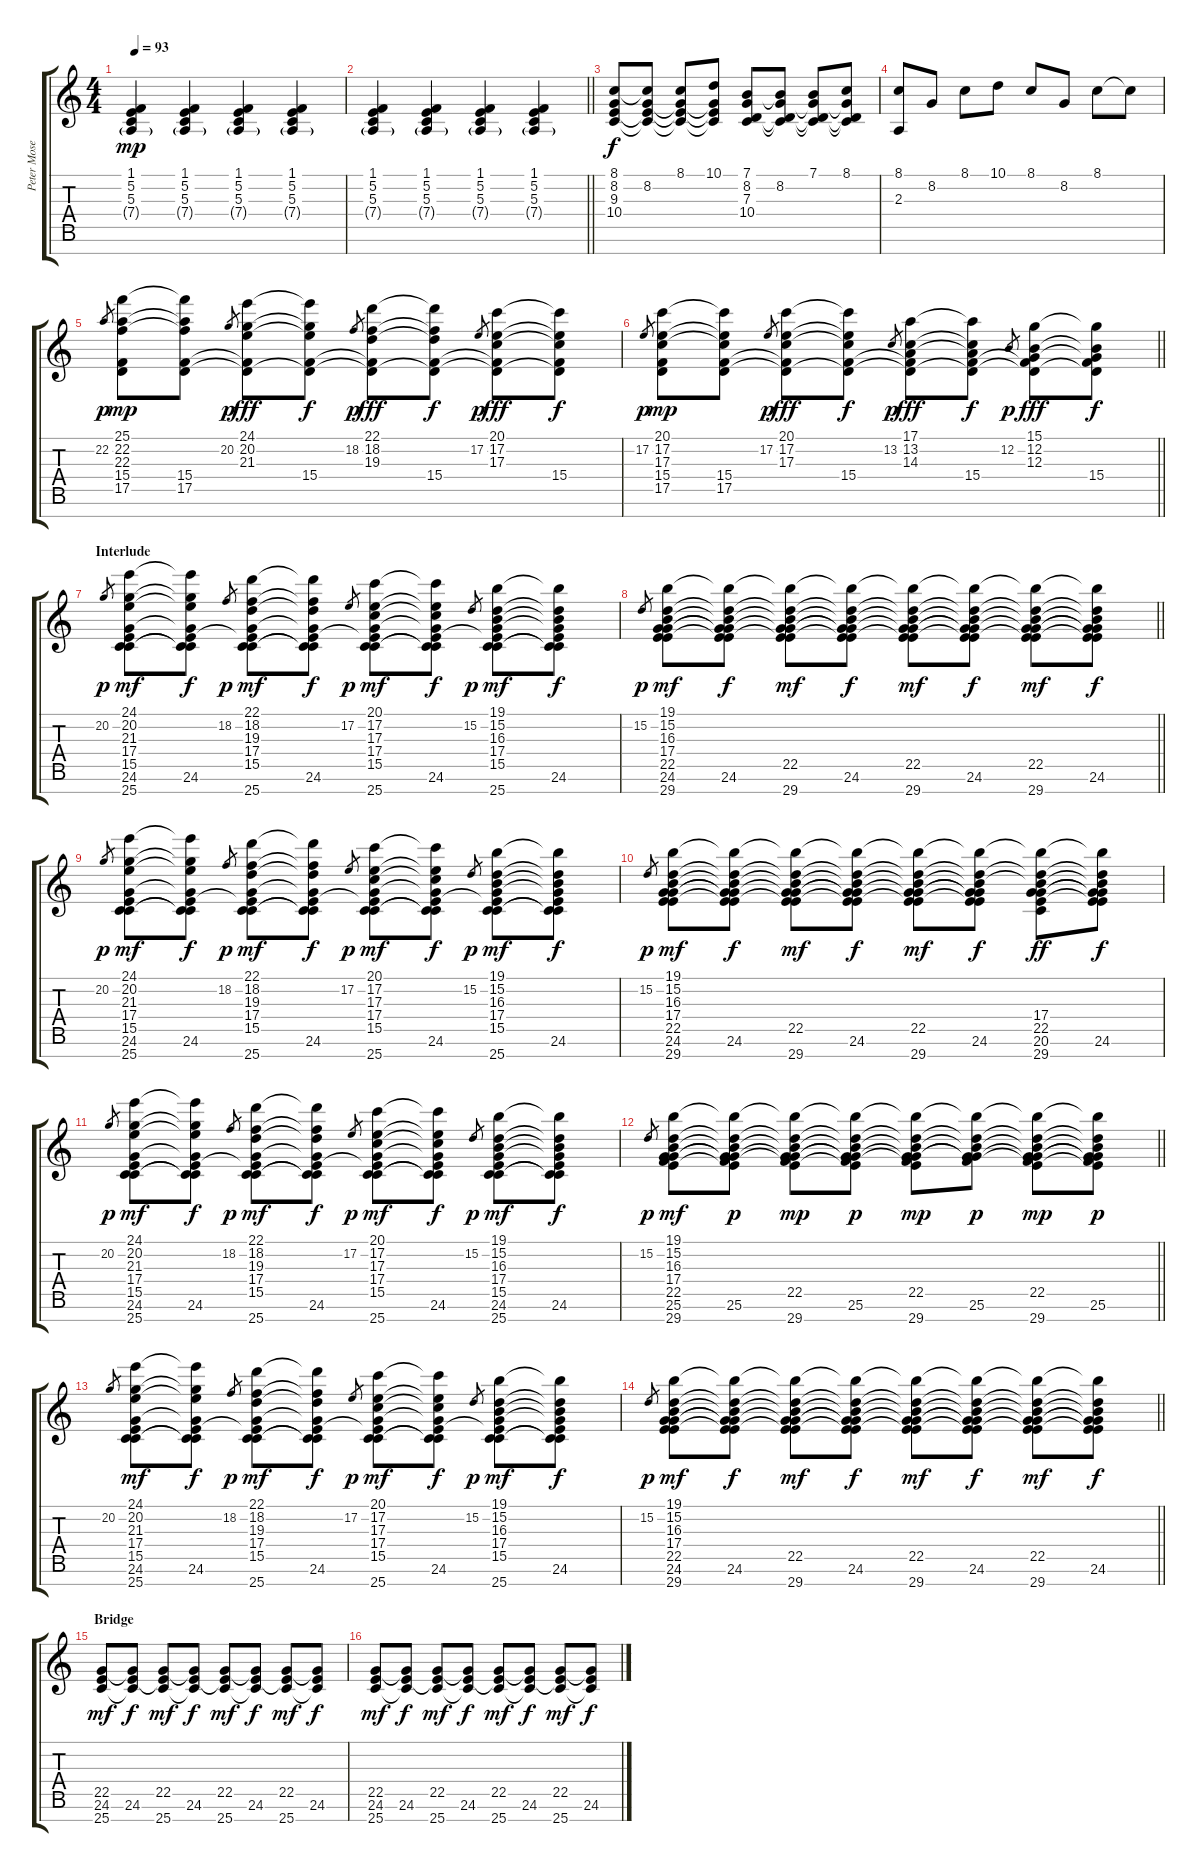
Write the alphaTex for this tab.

\track ("Peter Mosely" "Peter Mose") {instrument acousticgrandpiano}
\staff {score tabs}
\tuning (E4 B3 G3 D3 A2 E2 B1) {hide}
\ts (4 4)
\tempo 93
\clef g2
\ks c
(1.1 5.2 5.3 7.4{g}).4{dy mp} (1.1 5.2 5.3 7.4{g}).4 (1.1 5.2 5.3 7.4{g}).4 (1.1 5.2 5.3 7.4{g}).4 |
\barLineRight lightlight
(1.1 5.2 5.3 7.4{g}).4 (1.1 5.2 5.3 7.4{g}).4 (1.1 5.2 5.3 7.4{g}).4 (1.1 5.2 5.3 7.4{g}).4 |
(8.1 8.2 9.3 10.4).8{dy f} (8.1{t} 8.2 9.3{t} 10.4{t}).8 (8.1 8.2{t} 9.3{t} 10.4{t}).8 (10.1 8.2{t} 9.3{t} 10.4{t}).8 (7.1 8.2 7.3 10.4).8 (7.1{t} 8.2 7.3{t} 10.4{t}).8 (7.1 8.2{t} 7.3{t} 10.4{t}).8 (8.1 8.2{t} 7.3{t} 10.4{t}).8 |
(8.1 2.3).8 8.2.8 8.1.8 10.1.8 8.1.8 8.2.8 8.1.8 8.1{t}.8 |
22.2.8{gr dy p} (25.1 22.2 22.3 15.4 17.5).8{dy mp} (25.1{t} 22.2{t} 22.3{t} 15.4 17.5).8 20.2.8{gr dy p} (24.1 20.2 21.3 15.4{t} 17.5{t}).8{dy fff} (24.1{t} 20.2{t} 21.3{t} 15.4 17.5{t}).8{dy f} 18.2.8{gr dy p} (22.1 18.2 19.3 15.4{t} 17.5{t}).8{dy fff} (22.1{t} 18.2{t} 19.3{t} 15.4 17.5{t}).8{dy f} 17.2.8{gr dy p} (20.1 17.2 17.3 15.4{t} 17.5{t}).8{dy fff} (20.1{t} 17.2{t} 17.3{t} 15.4 17.5{t}).8{dy f} |
\barLineRight lightlight
17.2.8{gr dy p} (20.1 17.2 17.3 15.4 17.5).8{dy mp} (20.1{t} 17.2{t} 17.3{t} 15.4 17.5).8 17.2.8{gr dy p} (20.1 17.2 17.3 15.4{t} 17.5{t}).8{dy fff} (20.1{t} 17.2{t} 17.3{t} 15.4 17.5{t}).8{dy f} 13.2.8{gr dy p} (17.1 13.2 14.3 15.4{t} 17.5{t}).8{dy fff} (17.1{t} 13.2{t} 14.3{t} 15.4 17.5{t}).8{dy f} 12.2.8{gr dy p} (15.1 12.2 12.3 15.4{t} 17.5{t}).8{dy fff} (15.1{t} 12.2{t} 12.3{t} 15.4 17.5{t}).8{dy f} |
\section ("" "Interlude")
20.2.8{gr dy p} (24.1 20.2 21.3 17.4 15.5 24.6 25.7).8{dy mf} (24.1{t} 20.2{t} 21.3{t} 17.4{t} 15.5{t} 24.6 25.7{t}).8{dy f} 18.2.8{gr dy p} (22.1 18.2 19.3 17.4 15.5 24.6{t} 25.7).8{dy mf} (22.1{t} 18.2{t} 19.3{t} 17.4{t} 15.5{t} 24.6 25.7{t}).8{dy f} 17.2.8{gr dy p} (20.1 17.2 17.3 17.4 15.5 24.6{t} 25.7).8{dy mf} (20.1{t} 17.2{t} 17.3{t} 17.4{t} 15.5{t} 24.6 25.7{t}).8{dy f} 15.2.8{gr dy p} (19.1 15.2 16.3 17.4 15.5 24.6{t} 25.7).8{dy mf} (19.1{t} 15.2{t} 16.3{t} 17.4{t} 15.5{t} 24.6 25.7{t}).8{dy f} |
\barLineRight lightlight
15.2.8{gr dy p} (19.1 15.2 16.3 17.4 22.5 24.6 29.7).8{dy mf} (19.1{t} 15.2{t} 16.3{t} 17.4{t} 22.5{t} 24.6 29.7{t}).8{dy f} (19.1{t} 15.2{t} 16.3{t} 17.4{t} 22.5 24.6{t} 29.7).8{dy mf} (19.1{t} 15.2{t} 16.3{t} 17.4{t} 22.5{t} 24.6 29.7{t}).8{dy f} (19.1{t} 15.2{t} 16.3{t} 17.4{t} 22.5 24.6{t} 29.7).8{dy mf} (19.1{t} 15.2{t} 16.3{t} 17.4{t} 22.5{t} 24.6 29.7{t}).8{dy f} (19.1{t} 15.2{t} 16.3{t} 17.4{t} 22.5 24.6{t} 29.7).8{dy mf} (19.1{t} 15.2{t} 16.3{t} 17.4{t} 22.5{t} 24.6 29.7{t}).8{dy f} |
20.2.8{gr dy p} (24.1 20.2 21.3 17.4 15.5 24.6 25.7).8{dy mf} (24.1{t} 20.2{t} 21.3{t} 17.4{t} 15.5{t} 24.6 25.7{t}).8{dy f} 18.2.8{gr dy p} (22.1 18.2 19.3 17.4 15.5 24.6{t} 25.7).8{dy mf} (22.1{t} 18.2{t} 19.3{t} 17.4{t} 15.5{t} 24.6 25.7{t}).8{dy f} 17.2.8{gr dy p} (20.1 17.2 17.3 17.4 15.5 24.6{t} 25.7).8{dy mf} (20.1{t} 17.2{t} 17.3{t} 17.4{t} 15.5{t} 24.6 25.7{t}).8{dy f} 15.2.8{gr dy p} (19.1 15.2 16.3 17.4 15.5 24.6{t} 25.7).8{dy mf} (19.1{t} 15.2{t} 16.3{t} 17.4{t} 15.5{t} 24.6 25.7{t}).8{dy f} |
15.2.8{gr dy p} (19.1 15.2 16.3 17.4 22.5 24.6 29.7).8{dy mf} (19.1{t} 15.2{t} 16.3{t} 17.4{t} 22.5{t} 24.6 29.7{t}).8{dy f} (19.1{t} 15.2{t} 16.3{t} 17.4{t} 22.5 24.6{t} 29.7).8{dy mf} (19.1{t} 15.2{t} 16.3{t} 17.4{t} 22.5{t} 24.6 29.7{t}).8{dy f} (19.1{t} 15.2{t} 16.3{t} 17.4{t} 22.5 24.6{t} 29.7).8{dy mf} (19.1{t} 15.2{t} 16.3{t} 17.4{t} 22.5{t} 24.6 29.7{t}).8{dy f} (19.1{t} 15.2{t} 16.3{t} 17.4 22.5 20.6 29.7).8{dy ff} (19.1{t} 15.2{t} 16.3{t} 17.4{t} 22.5{t} 24.6 29.7{t}).8{dy f} |
20.2.8{gr dy p} (24.1 20.2 21.3 17.4 15.5 24.6 25.7).8{dy mf} (24.1{t} 20.2{t} 21.3{t} 17.4{t} 15.5{t} 24.6 25.7{t}).8{dy f} 18.2.8{gr dy p} (22.1 18.2 19.3 17.4 15.5 24.6{t} 25.7).8{dy mf} (22.1{t} 18.2{t} 19.3{t} 17.4{t} 15.5{t} 24.6 25.7{t}).8{dy f} 17.2.8{gr dy p} (20.1 17.2 17.3 17.4 15.5 24.6{t} 25.7).8{dy mf} (20.1{t} 17.2{t} 17.3{t} 17.4{t} 15.5{t} 24.6 25.7{t}).8{dy f} 15.2.8{gr dy p} (19.1 15.2 16.3 17.4 15.5 24.6 25.7).8{dy mf} (19.1{t} 15.2{t} 16.3{t} 17.4{t} 15.5{t} 24.6 25.7{t}).8{dy f} |
\barLineRight lightlight
15.2.8{gr dy p} (19.1 15.2 16.3 17.4 22.5 25.6 29.7).8{dy mf} (19.1{t} 15.2{t} 16.3{t} 17.4{t} 22.5{t} 25.6 29.7{t}).8{dy p} (19.1{t} 15.2{t} 16.3{t} 17.4{t} 22.5 25.6{t} 29.7).8{dy mp} (19.1{t} 15.2{t} 16.3{t} 17.4{t} 22.5{t} 25.6 29.7{t}).8{dy p} (19.1{t} 15.2{t} 16.3{t} 17.4{t} 22.5 25.6{t} 29.7).8{dy mp} (19.1{t} 15.2{t} 16.3{t} 17.4{t} 22.5{t} 25.6).8{dy p} (19.1{t} 15.2{t} 16.3{t} 17.4{t} 22.5 25.6{t} 29.7).8{dy mp} (19.1{t} 15.2{t} 16.3{t} 17.4{t} 22.5{t} 25.6 29.7{t}).8{dy p} |
20.2.8{gr} (24.1 20.2 21.3 17.4 15.5 24.6 25.7).8{dy mf} (24.1{t} 20.2{t} 21.3{t} 17.4{t} 15.5{t} 24.6 25.7{t}).8{dy f} 18.2.8{gr dy p} (22.1 18.2 19.3 17.4 15.5 24.6{t} 25.7).8{dy mf} (22.1{t} 18.2{t} 19.3{t} 17.4{t} 15.5{t} 24.6 25.7{t}).8{dy f} 17.2.8{gr dy p} (20.1 17.2 17.3 17.4 15.5 24.6{t} 25.7).8{dy mf} (20.1{t} 17.2{t} 17.3{t} 17.4{t} 15.5{t} 24.6 25.7{t}).8{dy f} 15.2.8{gr dy p} (19.1 15.2 16.3 17.4 15.5 24.6{t} 25.7).8{dy mf} (19.1{t} 15.2{t} 16.3{t} 17.4{t} 15.5{t} 24.6 25.7{t}).8{dy f} |
\barLineRight lightlight
15.2.8{gr dy p} (19.1 15.2 16.3 17.4 22.5 24.6 29.7).8{dy mf} (19.1{t} 15.2{t} 16.3{t} 17.4{t} 22.5{t} 24.6 29.7{t}).8{dy f} (19.1{t} 15.2{t} 16.3{t} 17.4{t} 22.5 24.6{t} 29.7).8{dy mf} (19.1{t} 15.2{t} 16.3{t} 17.4{t} 22.5{t} 24.6 29.7{t}).8{dy f} (19.1{t} 15.2{t} 16.3{t} 17.4{t} 22.5 24.6{t} 29.7).8{dy mf} (19.1{t} 15.2{t} 16.3{t} 17.4{t} 22.5{t} 24.6 29.7{t}).8{dy f} (19.1{t} 15.2{t} 16.3{t} 17.4{t} 22.5 24.6{t} 29.7).8{dy mf} (19.1{t} 15.2{t} 16.3{t} 17.4{t} 22.5{t} 24.6 29.7{t}).8{dy f} |
\section ("" "Bridge")
(22.5 24.6 25.7).8{dy mf} (22.5{t} 24.6 25.7{t}).8{dy f} (22.5 24.6{t} 25.7).8{dy mf} (22.5{t} 24.6 25.7{t}).8{dy f} (22.5 24.6{t} 25.7).8{dy mf} (22.5{t} 24.6 25.7{t}).8{dy f} (22.5 24.6{t} 25.7).8{dy mf} (22.5{t} 24.6 25.7{t}).8{dy f} |
(22.5 24.6 25.7).8{dy mf} (22.5{t} 24.6 25.7{t}).8{dy f} (22.5 24.6{t} 25.7).8{dy mf} (22.5{t} 24.6 25.7{t}).8{dy f} (22.5 24.6{t} 25.7).8{dy mf} (22.5{t} 24.6 25.7{t}).8{dy f} (22.5 24.6{t} 25.7).8{dy mf} (22.5{t} 24.6 25.7{t}).8{dy f}
